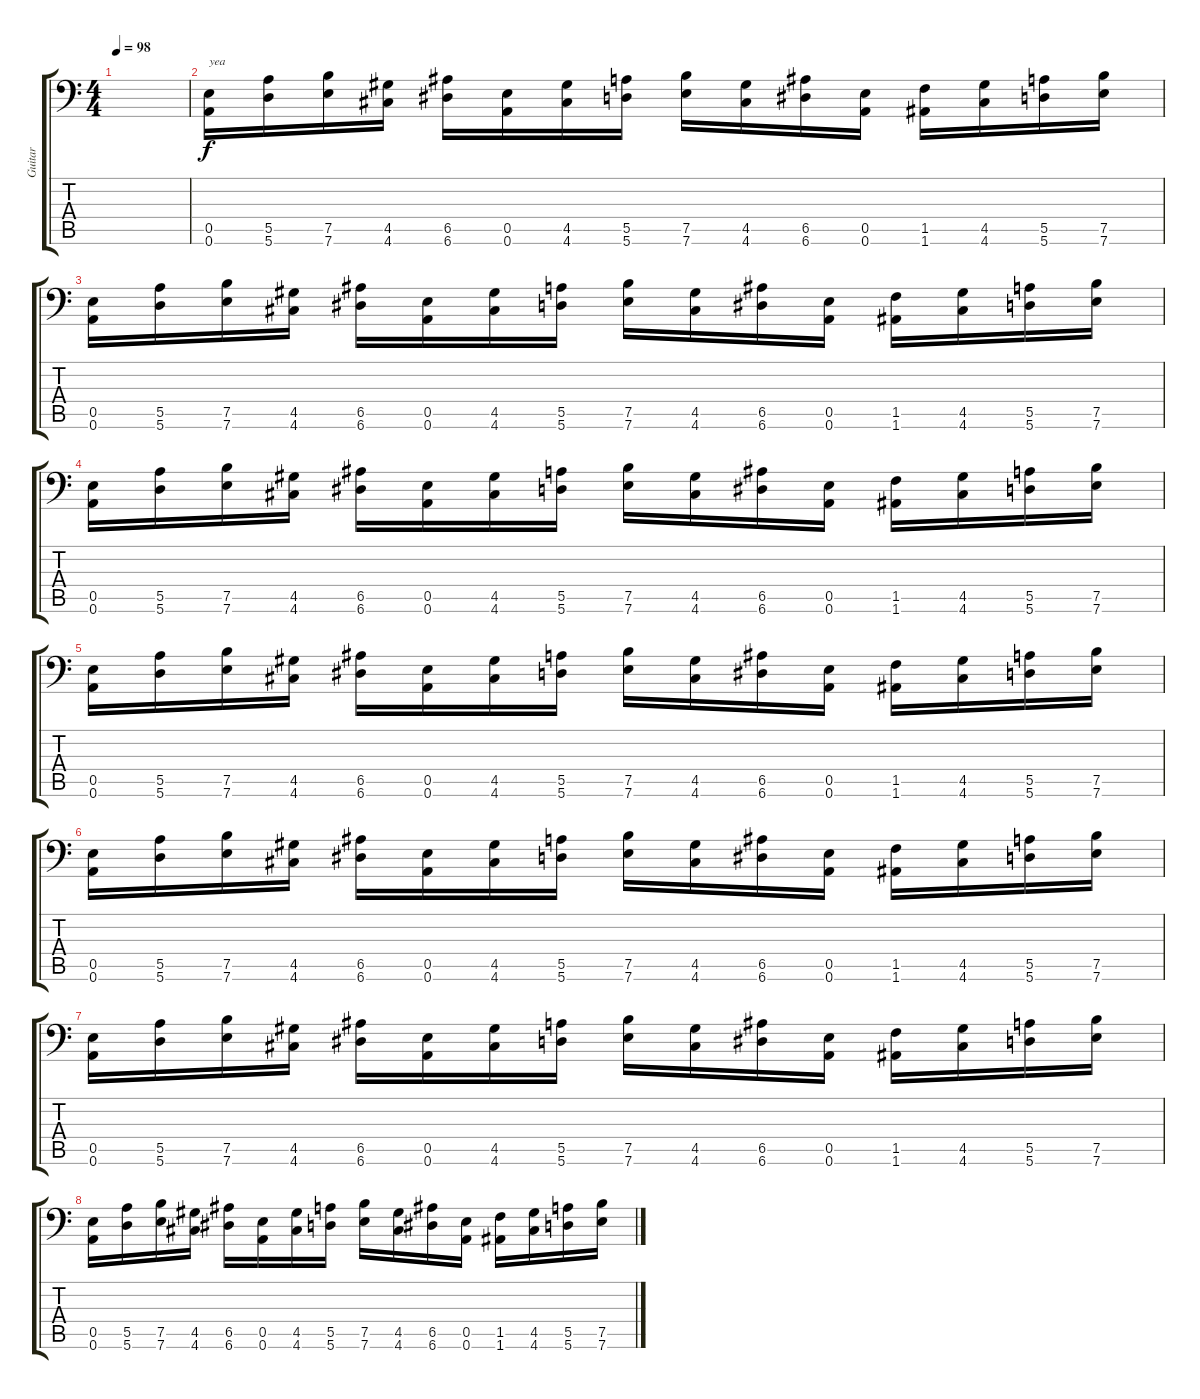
\track ("Guitar" "Guitar") {instrument distortionguitar}
\staff {score tabs}
\tuning (B3 Gb3 D3 A2 E2 A1) {hide}
\ts (4 4)
\tempo 98
\clef f4
\ks c
|
(0.5 0.6).16{txt "yea"} (5.5 5.6).16 (7.5 7.6).16 (4.5 4.6).16 (6.5 6.6).16 (0.5 0.6).16 (4.5 4.6).16 (5.5 5.6).16 (7.5 7.6).16 (4.5 4.6).16 (6.5 6.6).16 (0.5 0.6).16 (1.5 1.6).16 (4.5 4.6).16 (5.5 5.6).16 (7.5 7.6).16 |
(0.5 0.6).16 (5.5 5.6).16 (7.5 7.6).16 (4.5 4.6).16 (6.5 6.6).16 (0.5 0.6).16 (4.5 4.6).16 (5.5 5.6).16 (7.5 7.6).16 (4.5 4.6).16 (6.5 6.6).16 (0.5 0.6).16 (1.5 1.6).16 (4.5 4.6).16 (5.5 5.6).16 (7.5 7.6).16 |
(0.5 0.6).16 (5.5 5.6).16 (7.5 7.6).16 (4.5 4.6).16 (6.5 6.6).16 (0.5 0.6).16 (4.5 4.6).16 (5.5 5.6).16 (7.5 7.6).16 (4.5 4.6).16 (6.5 6.6).16 (0.5 0.6).16 (1.5 1.6).16 (4.5 4.6).16 (5.5 5.6).16 (7.5 7.6).16 |
(0.5 0.6).16 (5.5 5.6).16 (7.5 7.6).16 (4.5 4.6).16 (6.5 6.6).16 (0.5 0.6).16 (4.5 4.6).16 (5.5 5.6).16 (7.5 7.6).16 (4.5 4.6).16 (6.5 6.6).16 (0.5 0.6).16 (1.5 1.6).16 (4.5 4.6).16 (5.5 5.6).16 (7.5 7.6).16 |
(0.5 0.6).16 (5.5 5.6).16 (7.5 7.6).16 (4.5 4.6).16 (6.5 6.6).16 (0.5 0.6).16 (4.5 4.6).16 (5.5 5.6).16 (7.5 7.6).16 (4.5 4.6).16 (6.5 6.6).16 (0.5 0.6).16 (1.5 1.6).16 (4.5 4.6).16 (5.5 5.6).16 (7.5 7.6).16 |
(0.5 0.6).16 (5.5 5.6).16 (7.5 7.6).16 (4.5 4.6).16 (6.5 6.6).16 (0.5 0.6).16 (4.5 4.6).16 (5.5 5.6).16 (7.5 7.6).16 (4.5 4.6).16 (6.5 6.6).16 (0.5 0.6).16 (1.5 1.6).16 (4.5 4.6).16 (5.5 5.6).16 (7.5 7.6).16 |
(0.5 0.6).16 (5.5 5.6).16 (7.5 7.6).16 (4.5 4.6).16 (6.5 6.6).16 (0.5 0.6).16 (4.5 4.6).16 (5.5 5.6).16 (7.5 7.6).16 (4.5 4.6).16 (6.5 6.6).16 (0.5 0.6).16 (1.5 1.6).16 (4.5 4.6).16 (5.5 5.6).16 (7.5 7.6).16
